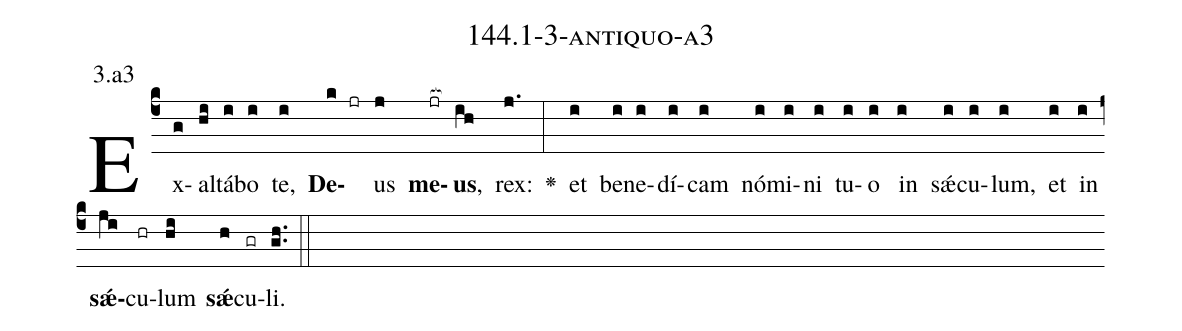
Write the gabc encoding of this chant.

name: 144.1-3-antiquo-a3;
annotation: 3.a3;
%%
(c4)Ex(g)al(hi)tá(i)bo(i) te,(i) <b>De</b>(k jr)us(j) <b>me</b>(jr[ocb:1{])<b>us</b>,(ih[ocb:0}]) rex:(j.) <v>\greheightstar</v>(:) et(i) be(i)ne(i)dí(i)cam(i) nó(i)mi(i)ni(i) tu(i)o(i) in(i) sǽ(i)cu(i)lum,(i) et(i) in(i) <b>sǽ</b>(ji)cu(hr)lum(hi) <b>sǽ</b>(h)cu(gr)li.(gh..) (::)


%E(i) u(i) o(ji) u(hi) a(h) e.(gh..) (::)
